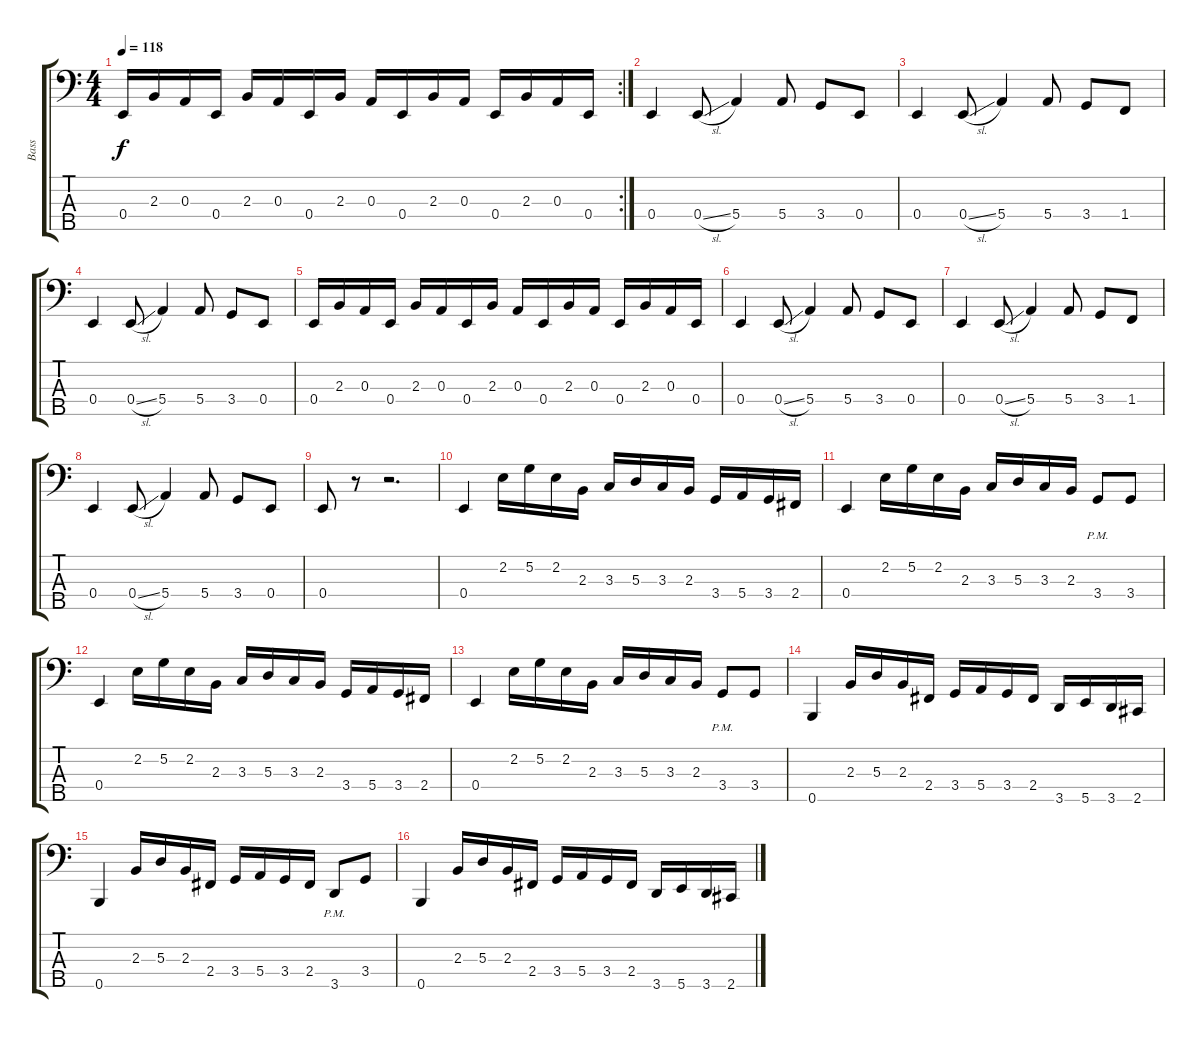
\track ("Bass" "Bass") {instrument electricbassfinger}
\staff {score tabs}
\tuning (G2 D2 A1 E1 B0) {hide}
\rc 2
\ts (4 4)
\tempo 118
\clef f4
\ks c
0.4.16{dy f} 2.3.16 0.3.16 0.4.16 2.3.16 0.3.16 0.4.16 2.3.16 0.3.16 0.4.16 2.3.16 0.3.16 0.4.16 2.3.16 0.3.16 0.4.16 |
0.4.4 0.4{sl}.8 5.4.4 5.4.8 3.4.8 0.4.8 |
0.4.4 0.4{sl}.8 5.4.4 5.4.8 3.4.8 1.4.8 |
0.4.4 0.4{sl}.8 5.4.4 5.4.8 3.4.8 0.4.8 |
0.4.16 2.3.16 0.3.16 0.4.16 2.3.16 0.3.16 0.4.16 2.3.16 0.3.16 0.4.16 2.3.16 0.3.16 0.4.16 2.3.16 0.3.16 0.4.16 |
0.4.4 0.4{sl}.8 5.4.4 5.4.8 3.4.8 0.4.8 |
0.4.4 0.4{sl}.8 5.4.4 5.4.8 3.4.8 1.4.8 |
0.4.4 0.4{sl}.8 5.4.4 5.4.8 3.4.8 0.4.8 |
0.4.8 r.8 r.2{d} |
0.4.4 2.2.16 5.2.16 2.2.16 2.3.16 3.3.16 5.3.16 3.3.16 2.3.16 3.4.16 5.4.16 3.4.16 2.4.16 |
0.4.4 2.2.16 5.2.16 2.2.16 2.3.16 3.3.16 5.3.16 3.3.16 2.3.16 3.4{pm}.8 3.4.8 |
0.4.4 2.2.16 5.2.16 2.2.16 2.3.16 3.3.16 5.3.16 3.3.16 2.3.16 3.4.16 5.4.16 3.4.16 2.4.16 |
0.4.4 2.2.16 5.2.16 2.2.16 2.3.16 3.3.16 5.3.16 3.3.16 2.3.16 3.4{pm}.8 3.4.8 |
0.5.4 2.3.16 5.3.16 2.3.16 2.4.16 3.4.16 5.4.16 3.4.16 2.4.16 3.5.16 5.5.16 3.5.16 2.5.16 |
0.5.4 2.3.16 5.3.16 2.3.16 2.4.16 3.4.16 5.4.16 3.4.16 2.4.16 3.5{pm}.8 3.4.8 |
0.5.4 2.3.16 5.3.16 2.3.16 2.4.16 3.4.16 5.4.16 3.4.16 2.4.16 3.5.16 5.5.16 3.5.16 2.5.16
